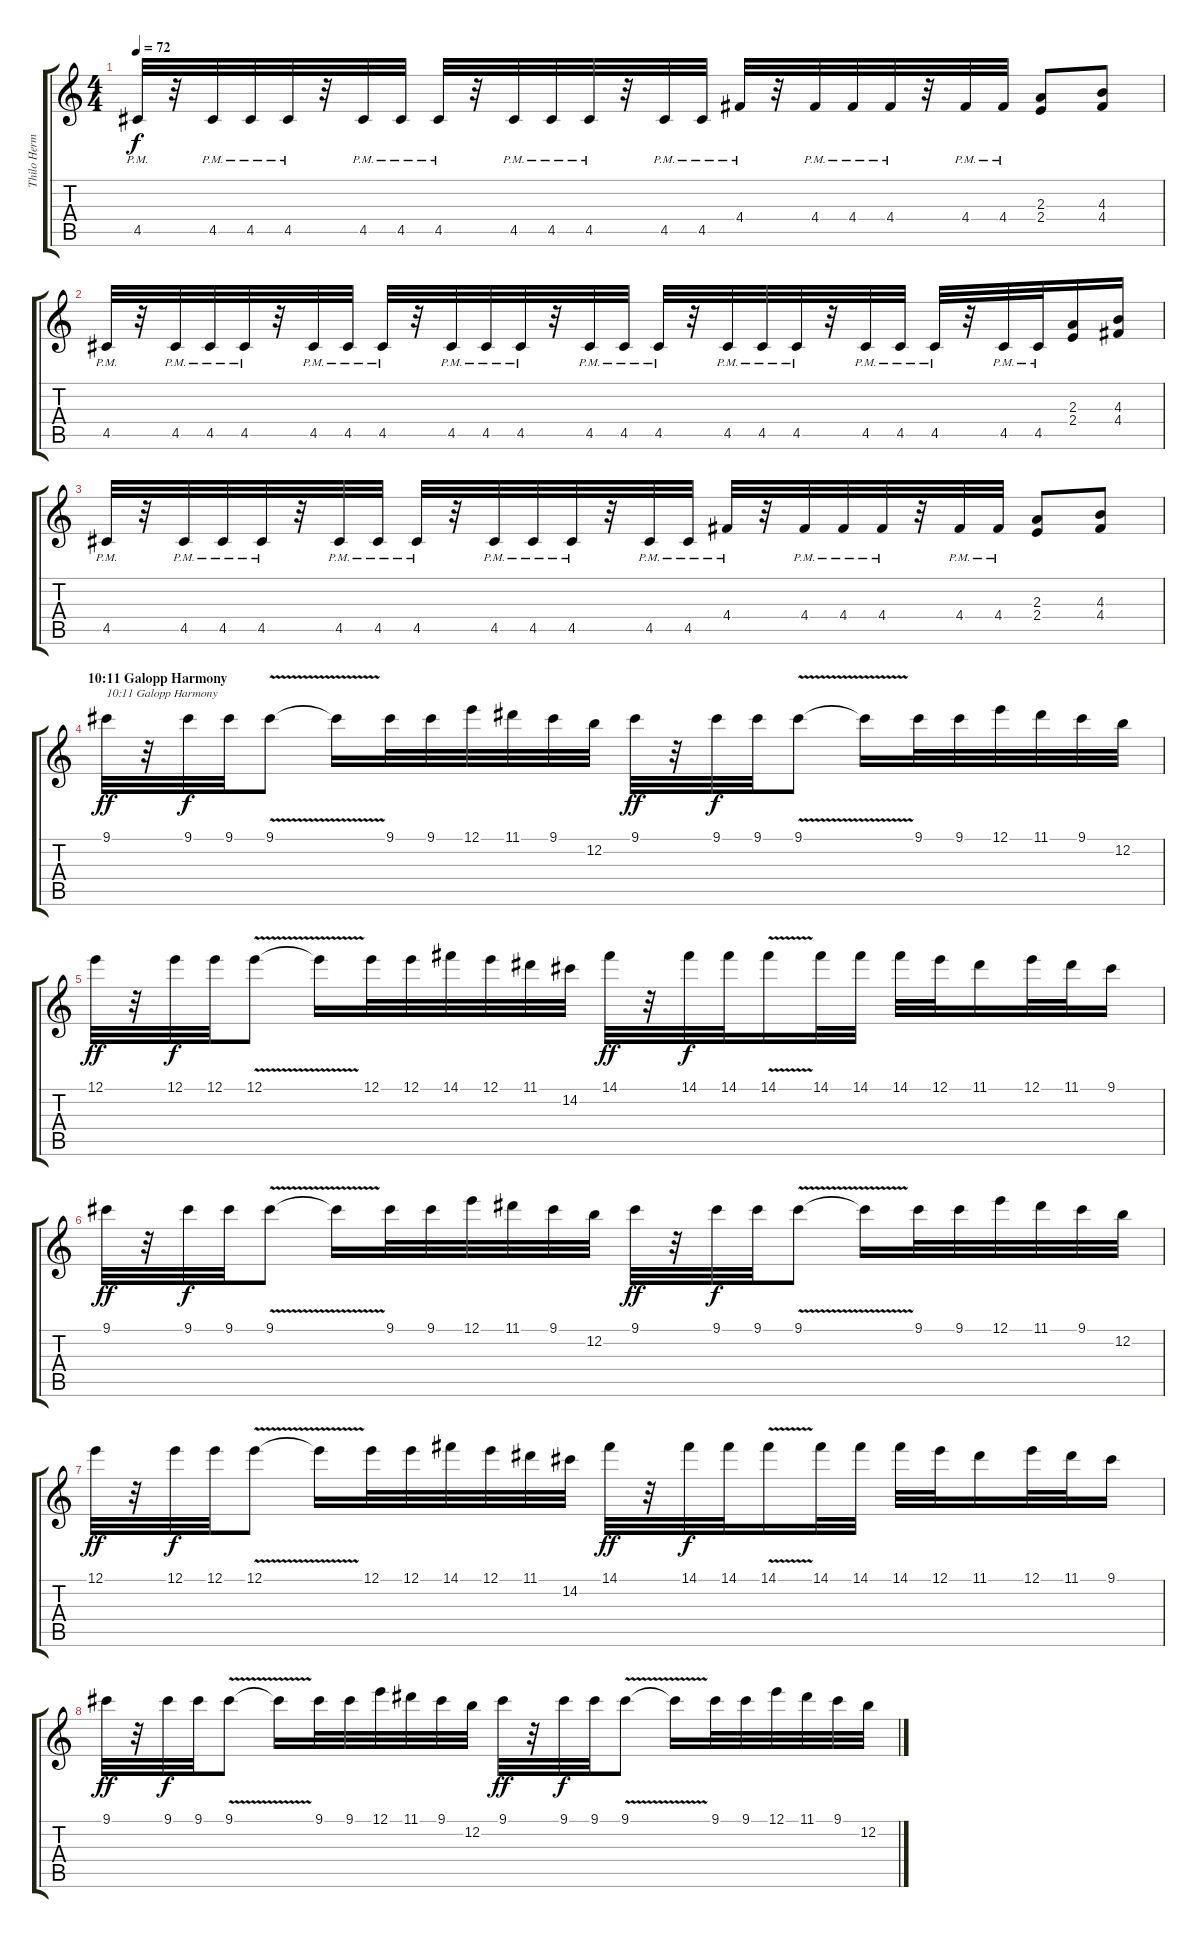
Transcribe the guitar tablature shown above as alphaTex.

\track ("Thilo Hermann (right)" "Thilo Herm") {instrument overdrivenguitar}
\staff {score tabs}
\tuning (E4 B3 G3 D3 A2 E2) {hide}
\ts (4 4)
\tempo 72
\clef g2
\ks c
4.5{pm}.32{dy f} r.32 4.5{pm}.32 4.5{pm}.32 4.5{pm}.32 r.32 4.5{pm}.32 4.5{pm}.32 4.5{pm}.32 r.32 4.5{pm}.32 4.5{pm}.32 4.5{pm}.32 r.32 4.5{pm}.32 4.5{pm}.32 4.4{pm}.32 r.32 4.4{pm}.32 4.4{pm}.32 4.4{pm}.32 r.32 4.4{pm}.32 4.4{pm}.32 (2.3 2.4).8 (4.3 4.4).8 |
4.5{pm}.32 r.32 4.5{pm}.32 4.5{pm}.32 4.5{pm}.32 r.32 4.5{pm}.32 4.5{pm}.32 4.5{pm}.32 r.32 4.5{pm}.32 4.5{pm}.32 4.5{pm}.32 r.32 4.5{pm}.32 4.5{pm}.32 4.5{pm}.32 r.32 4.5{pm}.32 4.5{pm}.32 4.5{pm}.32 r.32 4.5{pm}.32 4.5{pm}.32 4.5{pm}.32 r.32 4.5{pm}.32 4.5{pm}.32 (2.3 2.4).16 (4.3 4.4).16 |
4.5{pm}.32 r.32 4.5{pm}.32 4.5{pm}.32 4.5{pm}.32 r.32 4.5{pm}.32 4.5{pm}.32 4.5{pm}.32 r.32 4.5{pm}.32 4.5{pm}.32 4.5{pm}.32 r.32 4.5{pm}.32 4.5{pm}.32 4.4{pm}.32 r.32 4.4{pm}.32 4.4{pm}.32 4.4{pm}.32 r.32 4.4{pm}.32 4.4{pm}.32 (2.3 2.4).8 (4.3 4.4).8 |
\section ("" "10:11 Galopp Harmony")
9.1.32{txt "10:11 Galopp Harmony" dy ff volume 12} r.32 9.1.32{dy f} 9.1.32 9.1{v}.8 9.1{t}.16 9.1.32 9.1.32 12.1.32 11.1.32 9.1.32 12.2.32 9.1.32{dy ff} r.32 9.1.32{dy f} 9.1.32 9.1{v}.8 9.1{t}.16 9.1.32 9.1.32 12.1.32 11.1.32 9.1.32 12.2.32 |
12.1.32{dy ff} r.32 12.1.32{dy f} 12.1.32 12.1{v}.8 12.1{t}.16 12.1.32 12.1.32 14.1.32 12.1.32 11.1.32 14.2.32 14.1.32{dy ff} r.32 14.1.32{dy f} 14.1.32 14.1{v}.16 14.1.32 14.1.32 14.1.32 12.1.32 11.1.16 12.1.32 11.1.32 9.1.16 |
9.1.32{dy ff} r.32 9.1.32{dy f} 9.1.32 9.1{v}.8 9.1{t}.16 9.1.32 9.1.32 12.1.32 11.1.32 9.1.32 12.2.32 9.1.32{dy ff} r.32 9.1.32{dy f} 9.1.32 9.1{v}.8 9.1{t}.16 9.1.32 9.1.32 12.1.32 11.1.32 9.1.32 12.2.32 |
12.1.32{dy ff} r.32 12.1.32{dy f} 12.1.32 12.1{v}.8 12.1{t}.16 12.1.32 12.1.32 14.1.32 12.1.32 11.1.32 14.2.32 14.1.32{dy ff} r.32 14.1.32{dy f} 14.1.32 14.1{v}.16 14.1.32 14.1.32 14.1.32 12.1.32 11.1.16 12.1.32 11.1.32 9.1.16 |
9.1.32{dy ff} r.32 9.1.32{dy f} 9.1.32 9.1{v}.8 9.1{t}.16 9.1.32 9.1.32 12.1.32 11.1.32 9.1.32 12.2.32 9.1.32{dy ff} r.32 9.1.32{dy f} 9.1.32 9.1{v}.8 9.1{t}.16 9.1.32 9.1.32 12.1.32 11.1.32 9.1.32 12.2.32
